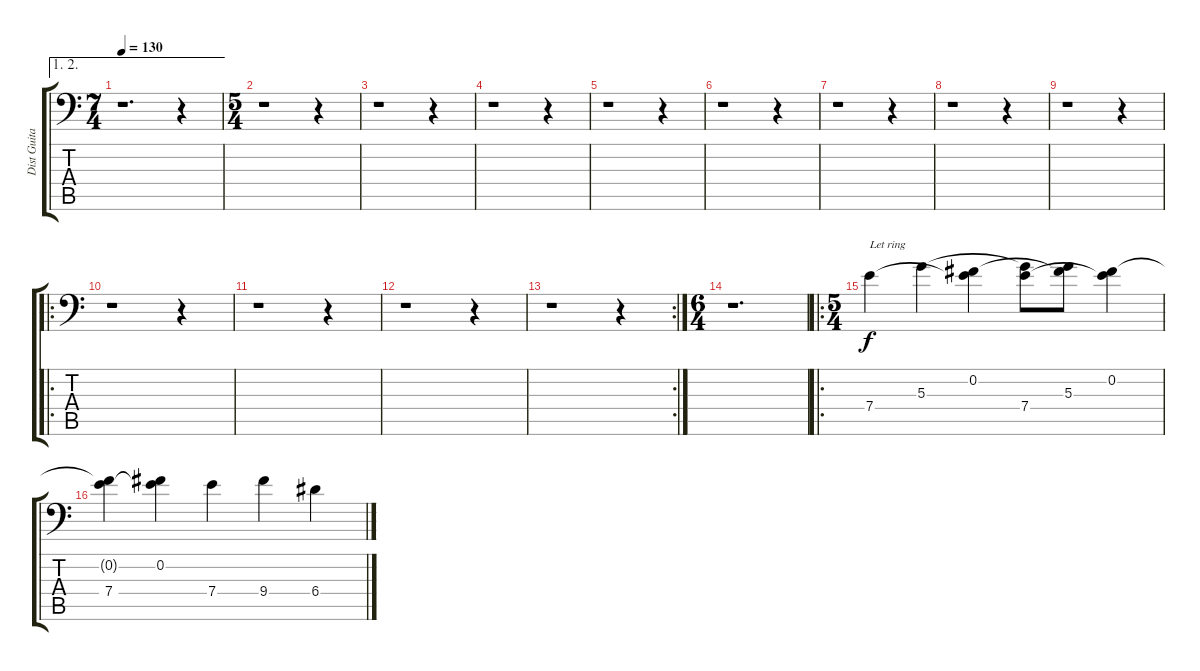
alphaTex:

\track ("Dist Guitar" "Dist Guita") {instrument distortionguitar}
\staff {score tabs}
\tuning (B3 Gb3 D3 A2 E2 A1) {hide}
\ae (1 2)
\ts (7 4)
\tempo 130
\clef f4
\ks c
r.1{d dy f} r.4 |
\ts (5 4)
r.1 r.4 |
r.1 r.4 |
r.1 r.4 |
r.1 r.4 |
r.1 r.4 |
r.1 r.4 |
r.1 r.4 |
r.1 r.4 |
\ro
r.1 r.4 |
r.1 r.4 |
r.1 r.4 |
\rc 2
r.1 r.4 |
\ts (6 4)
r.1{d} |
\ro
\ts (5 4)
7.4.4{txt "Let ring"} 5.3.4 (0.2 7.4{t}).4 (5.3{t} 7.4).8 (0.2{t} 5.3).8 (0.2 7.4{t}).4 |
(0.2{t} 7.4).4 (0.2 7.4{t}).4 7.4.4 9.4.4 6.4.4
